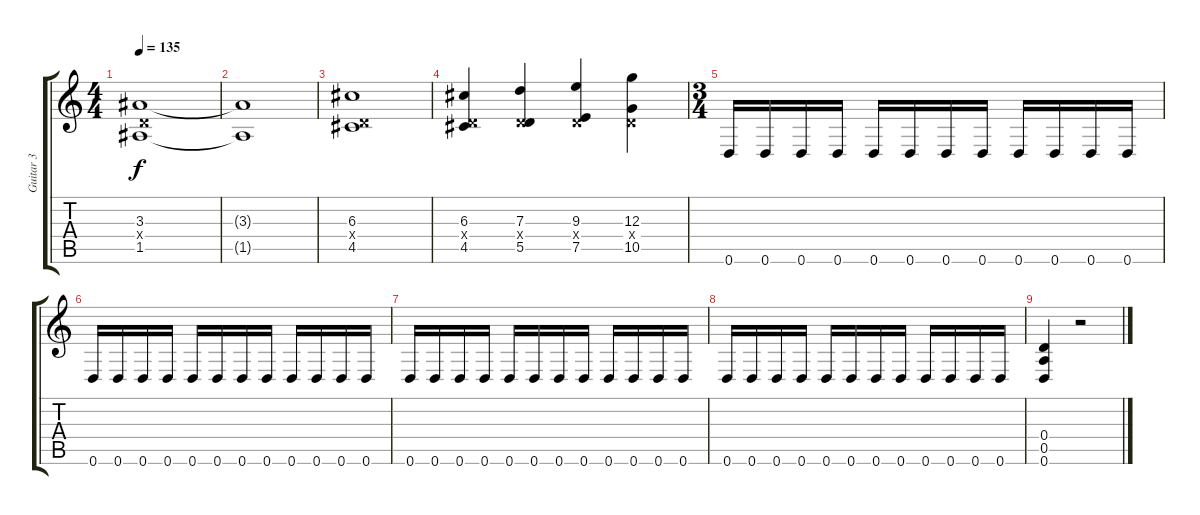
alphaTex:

\track ("Guitar 3" "Guitar 3") {instrument distortionguitar}
\staff {score tabs}
\tuning (E4 B3 G3 D3 A2 D2) {hide}
\ts (4 4)
\tempo 135
\clef g2
\ks c
(3.3 0.4{x} 1.5).1{dy f} |
(3.3{t} 1.5{t}).1 |
(6.3 0.4{x} 4.5).1 |
(6.3 0.4{x} 4.5).4 (7.3 0.4{x} 5.5).4 (9.3 0.4{x} 7.5).4 (12.3 0.4{x} 10.5).4 |
\ts (3 4)
0.6.16 0.6.16 0.6.16 0.6.16 0.6.16 0.6.16 0.6.16 0.6.16 0.6.16 0.6.16 0.6.16 0.6.16 |
0.6.16 0.6.16 0.6.16 0.6.16 0.6.16 0.6.16 0.6.16 0.6.16 0.6.16 0.6.16 0.6.16 0.6.16 |
0.6.16 0.6.16 0.6.16 0.6.16 0.6.16 0.6.16 0.6.16 0.6.16 0.6.16 0.6.16 0.6.16 0.6.16 |
0.6.16 0.6.16 0.6.16 0.6.16 0.6.16 0.6.16 0.6.16 0.6.16 0.6.16 0.6.16 0.6.16 0.6.16 |
(0.4 0.5 0.6).4 r.2
